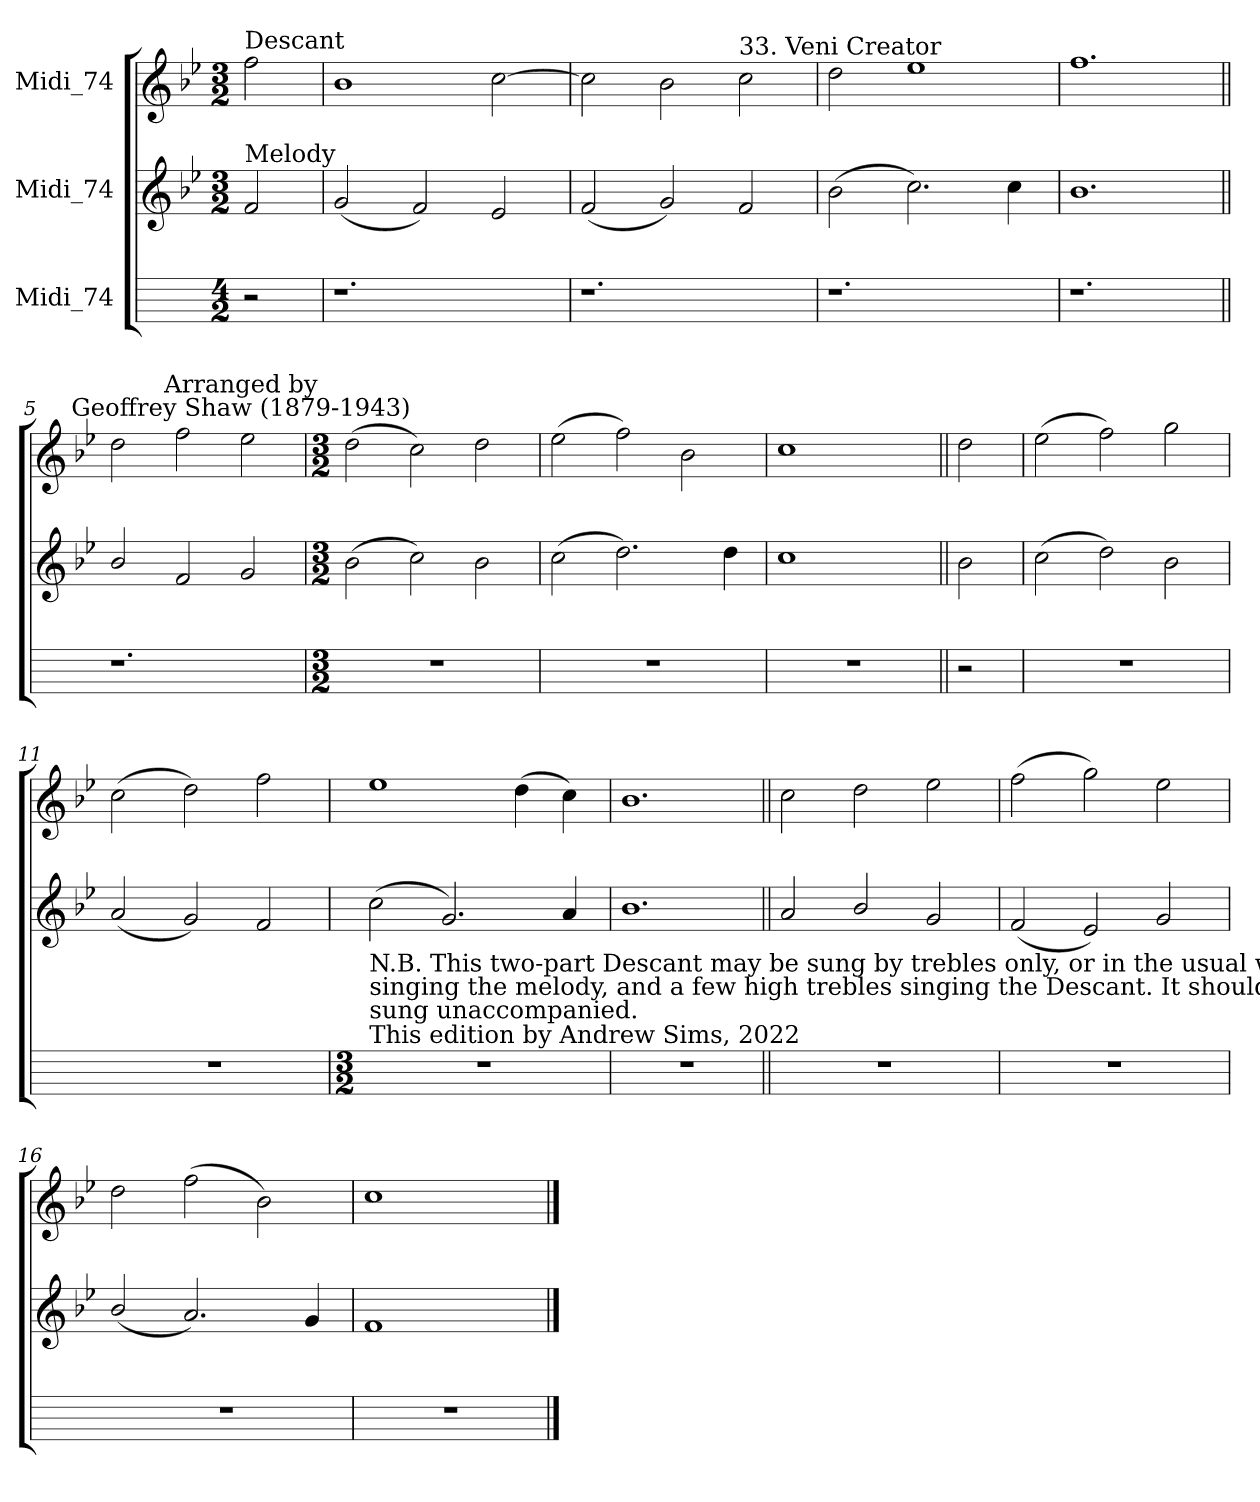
**kern	**kern	**kern
*part3	*part2	*part1
*staff3	*staff2	*staff1
*I"Midi_74	*I"Midi_74	*I"Midi_74
*	*clefG2	*clefG2
*	*k[b-e-]	*k[b-e-]
*	*B-:	*B-:
*M4/2	*M3/2	*M3/2
=	=	=
!	!	!LO:TX:a:t=Descant
!	!LO:TX:a:t=Melody	!
2r	2f	2ff
=1	=1	=1
1.r	(<2g	1b-
.	2f)	.
.	2e-	[2cc
=2	=2	=2
1.r	(<2f	2cc]
.	2g)	2b-
!	!	!LO:TX:a:t=33. Veni Creator
.	2f	2cc
=3	=3	=3
1.r	(>2b-	2dd
.	2.cc)	1ee-
.	4cc	.
=4	=4	=4
1.r	1.b-	1.ff
=5||	=5||	=5||
1.r	2b-/	2dd
.	2f	2ff
!	!	!LO:TX:a:cj:t=Arranged by\nGeoffrey Shaw (1879-1943)
.	2g	2ee-
!!LO:LB:g=z
=6	=6	=6
*M3/2	*M3/2	*M3/2
1.r	(>2b-	(>2dd
.	2cc)	2cc)
.	2b-	2dd
=7	=7	=7
1.r	(>2cc	(>2ee-
.	2.dd)	2ff)
.	.	2b-
.	4dd	.
=8	=8	=8
1.r	1cc	1cc
.	2ryy	2ryy
=9||	=9||	=9||
2r	2b-	2dd
=10	=10	=10
1.r	(>2cc	(>2ee-
.	2dd)	2ff)
.	2b-	2gg
=11	=11	=11
1.r	(<2a	(>2cc
.	2g)	2dd)
.	2f	2ff
!!LO:LB:g=z
=12	=12	=12
*M3/2	*	*
!	!LO:TX:b:t=N.B. This two-part Descant may be sung by trebles only, or in the usual way, by all voices \nsinging the melody, and a few high trebles singing the Descant. It should in either case be \nsung unaccompanied.	!
!	!LO:TX:b:t=This edition by Andrew Sims, 2022	!
1.r	(>2cc	1ee-
.	2.g)	.
.	.	(>4dd
.	4a	4cc)
=13	=13	=13
1.r	1.b-	1.b-
=14||	=14||	=14||
1.r	2a	2cc
.	2b-/	2dd
.	2g	2ee-
=15	=15	=15
1.r	(<2f	(>2ff
.	2e-)	2gg)
.	2g	2ee-
=16	=16	=16
1.r	(<2b-/	2dd
.	2.a)	(>2ff
.	.	2b-)
.	4g	.
=17	=17	=17
1.r	1f	1cc
.	2ryy	2ryy
==	==	==
*-	*-	*-
